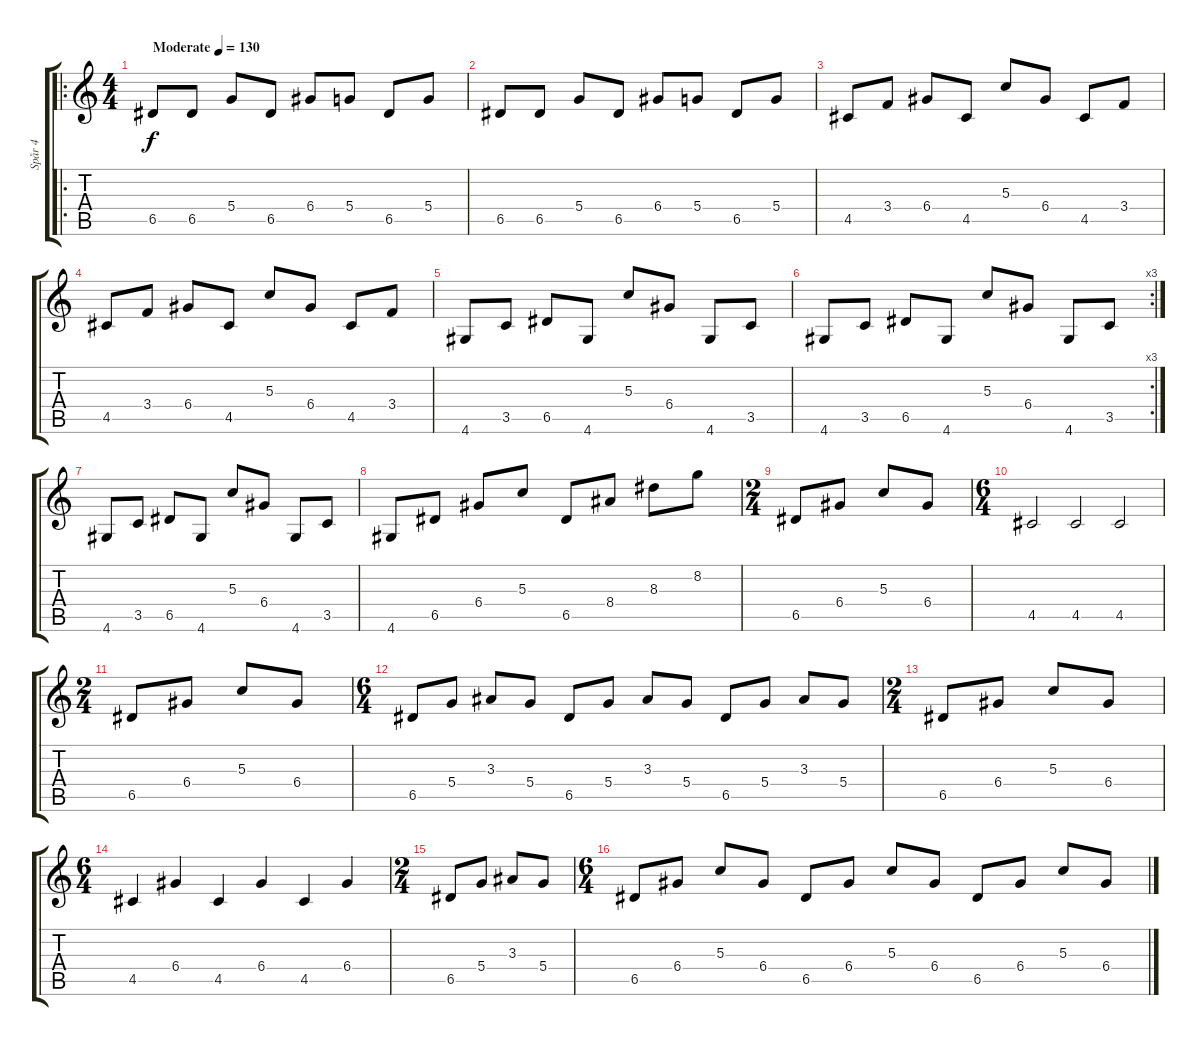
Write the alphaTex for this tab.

\track ("Spår 4" "Spår 4") {instrument overdrivenguitar}
\staff {score tabs}
\tuning (E4 B3 G3 D3 A2 E2) {hide}
\ro
\ts (4 4)
\tempo (130 "Moderate")
\clef g2
\ks c
6.5.8{dy f instrument overdrivenguitar} 6.5.8 5.4.8 6.5.8 6.4.8 5.4.8 6.5.8 5.4.8 |
6.5.8 6.5.8 5.4.8 6.5.8 6.4.8 5.4.8 6.5.8 5.4.8 |
4.5.8 3.4.8 6.4.8 4.5.8 5.3.8 6.4.8 4.5.8 3.4.8 |
4.5.8 3.4.8 6.4.8 4.5.8 5.3.8 6.4.8 4.5.8 3.4.8 |
4.6.8 3.5.8 6.5.8 4.6.8 5.3.8 6.4.8 4.6.8 3.5.8 |
\rc 3
4.6.8 3.5.8 6.5.8 4.6.8 5.3.8 6.4.8 4.6.8 3.5.8 |
4.6.8 3.5.8 6.5.8 4.6.8 5.3.8 6.4.8 4.6.8 3.5.8 |
4.6.8 6.5.8 6.4.8 5.3.8 6.5.8 8.4.8 8.3.8 8.2.8 |
\ts (2 4)
6.5.8 6.4.8 5.3.8 6.4.8 |
\ts (6 4)
4.5.2 4.5.2 4.5.2 |
\ts (2 4)
6.5.8 6.4.8 5.3.8 6.4.8 |
\ts (6 4)
6.5.8 5.4.8 3.3.8 5.4.8 6.5.8 5.4.8 3.3.8 5.4.8 6.5.8 5.4.8 3.3.8 5.4.8 |
\ts (2 4)
6.5.8 6.4.8 5.3.8 6.4.8 |
\ts (6 4)
4.5.4 6.4.4 4.5.4 6.4.4 4.5.4 6.4.4 |
\ts (2 4)
6.5.8 5.4.8 3.3.8 5.4.8 |
\ts (6 4)
6.5.8 6.4.8 5.3.8 6.4.8 6.5.8 6.4.8 5.3.8 6.4.8 6.5.8 6.4.8 5.3.8 6.4.8
